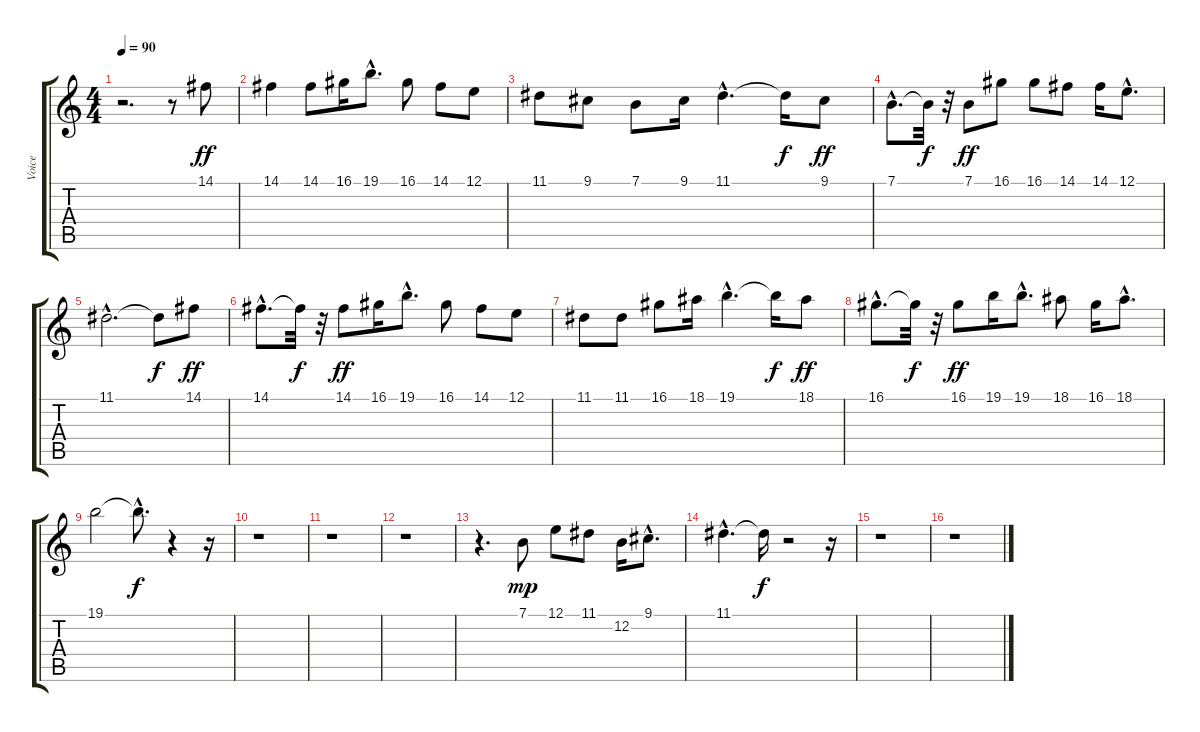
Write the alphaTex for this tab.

\track ("Voice" "Voice") {instrument synthvoice}
\staff {score tabs}
\tuning (E4 B3 G3 D3 A2 E2) {hide}
\ts (4 4)
\tempo 90
\clef g2
\ks c
r.2{d dy ff instrument synthvoice} r.8 14.1.8 |
14.1.4 14.1.8 16.1.16 19.1{hac}.8{d} 16.1.8 14.1.8 12.1.8 |
11.1.8 9.1.8 7.1.8 9.1.16 11.1{hac}.4{d} 11.1{t}.16{dy f} 9.1.8{dy ff} |
7.1{hac}.8{d} 7.1{t}.32{dy f} r.32 7.1.8{dy ff} 16.1.8 16.1.8 14.1.8 14.1.16 12.1{hac}.8{d} |
11.1{hac}.2{d} 11.1{t}.8{dy f} 14.1.8{dy ff} |
14.1{hac}.8{d} 14.1{t}.32{dy f} r.32 14.1.8{dy ff} 16.1.16 19.1{hac}.8{d} 16.1.8 14.1.8 12.1.8 |
11.1.8 11.1.8 16.1.8 18.1.16 19.1{hac}.4{d} 19.1{t}.16{dy f} 18.1.8{dy ff} |
16.1{hac}.8{d} 16.1{t}.32{dy f} r.32 16.1.8{dy ff} 19.1.16 19.1{hac}.8{d} 18.1.8 16.1.16 18.1{hac}.8{d} |
19.1.2 19.1{hac t}.8{d dy f} r.4 r.16 |
r.1 |
r.1 |
r.1 |
r.4{d} 7.1.8{dy mp} 12.1.8 11.1.8 12.2.16 9.1{hac}.8{d} |
11.1{hac}.4{d} 11.1{t}.16{dy f} r.2 r.16 |
r.1 |
r.1
